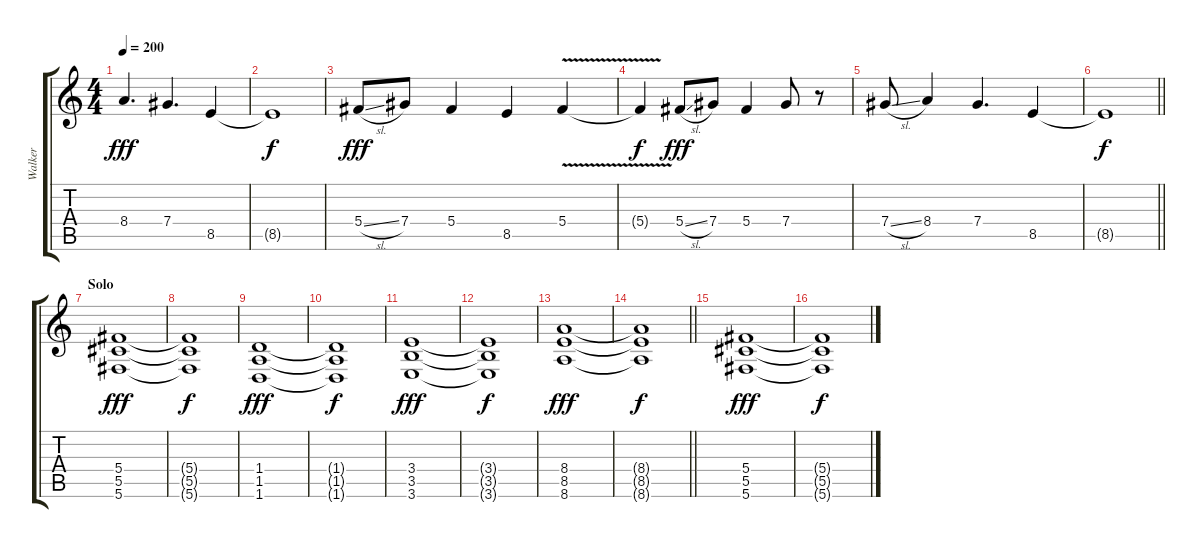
\track ("Walker" "Walker") {instrument distortionguitar}
\staff {score tabs}
\tuning (Eb4 Bb3 Gb3 Db3 Ab2 Db2) {hide}
\ts (4 4)
\tempo 200
\clef g2
\ks c
8.4.4{d dy fff} 7.4.4{d} 8.5.4 |
8.5{t}.1{dy f} |
5.4{sl}.8{dy fff} 7.4.8 5.4.4 8.5.4 5.4{v}.4 |
5.4{v t}.4{dy f} 5.4{sl}.8{dy fff} 7.4.8 5.4.4 7.4.8 r.8 |
7.4{sl}.8 8.4.4 7.4.4{d} 8.5.4 |
\barLineRight lightlight
8.5{t}.1{dy f} |
\section ("" "Solo")
(5.4 5.5 5.6).1{dy fff} |
(5.4{t} 5.5{t} 5.6{t}).1{dy f} |
(1.4 1.5 1.6).1{dy fff} |
(1.4{t} 1.5{t} 1.6{t}).1{dy f} |
(3.4 3.5 3.6).1{dy fff} |
(3.4{t} 3.5{t} 3.6{t}).1{dy f} |
(8.4 8.5 8.6).1{dy fff} |
\barLineRight lightlight
(8.4{t} 8.5{t} 8.6{t}).1{dy f} |
(5.4 5.5 5.6).1{dy fff} |
(5.4{t} 5.5{t} 5.6{t}).1{dy f}
